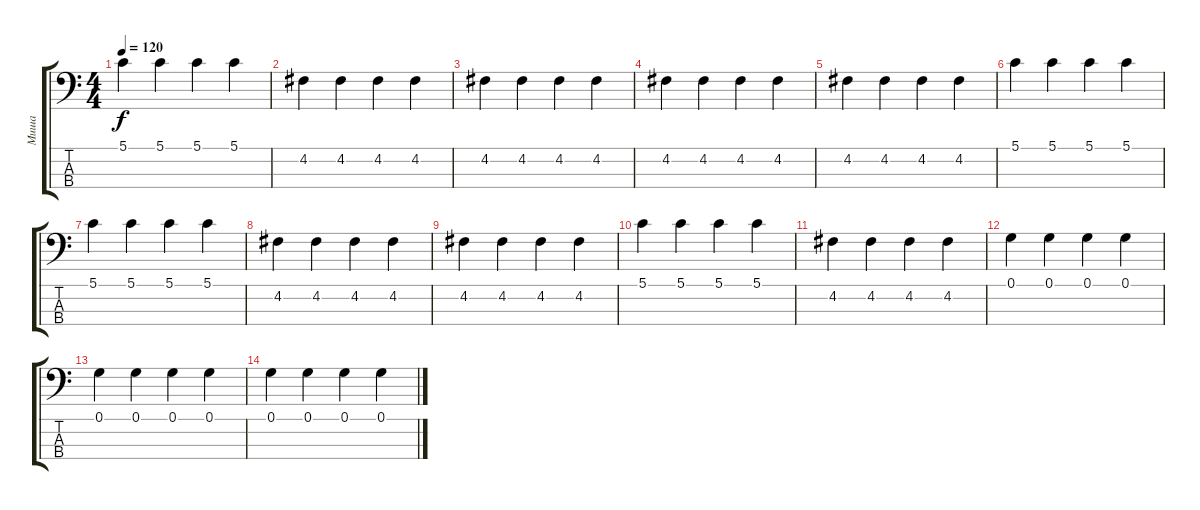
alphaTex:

\track ("Миша" "Миша") {instrument electricbassfinger}
\staff {score tabs}
\tuning (G2 D2 A1 E1) {hide}
\ts (4 4)
\tempo 120
\clef f4
\ks c
5.1.4{dy f} 5.1.4 5.1.4 5.1.4 |
4.2.4 4.2.4 4.2.4 4.2.4 |
4.2.4 4.2.4 4.2.4 4.2.4 |
4.2.4 4.2.4 4.2.4 4.2.4 |
4.2.4 4.2.4 4.2.4 4.2.4 |
5.1.4 5.1.4 5.1.4 5.1.4 |
5.1.4 5.1.4 5.1.4 5.1.4 |
4.2.4 4.2.4 4.2.4 4.2.4 |
4.2.4 4.2.4 4.2.4 4.2.4 |
5.1.4 5.1.4 5.1.4 5.1.4 |
4.2.4 4.2.4 4.2.4 4.2.4 |
0.1.4 0.1.4 0.1.4 0.1.4 |
0.1.4 0.1.4 0.1.4 0.1.4 |
0.1.4 0.1.4 0.1.4 0.1.4
